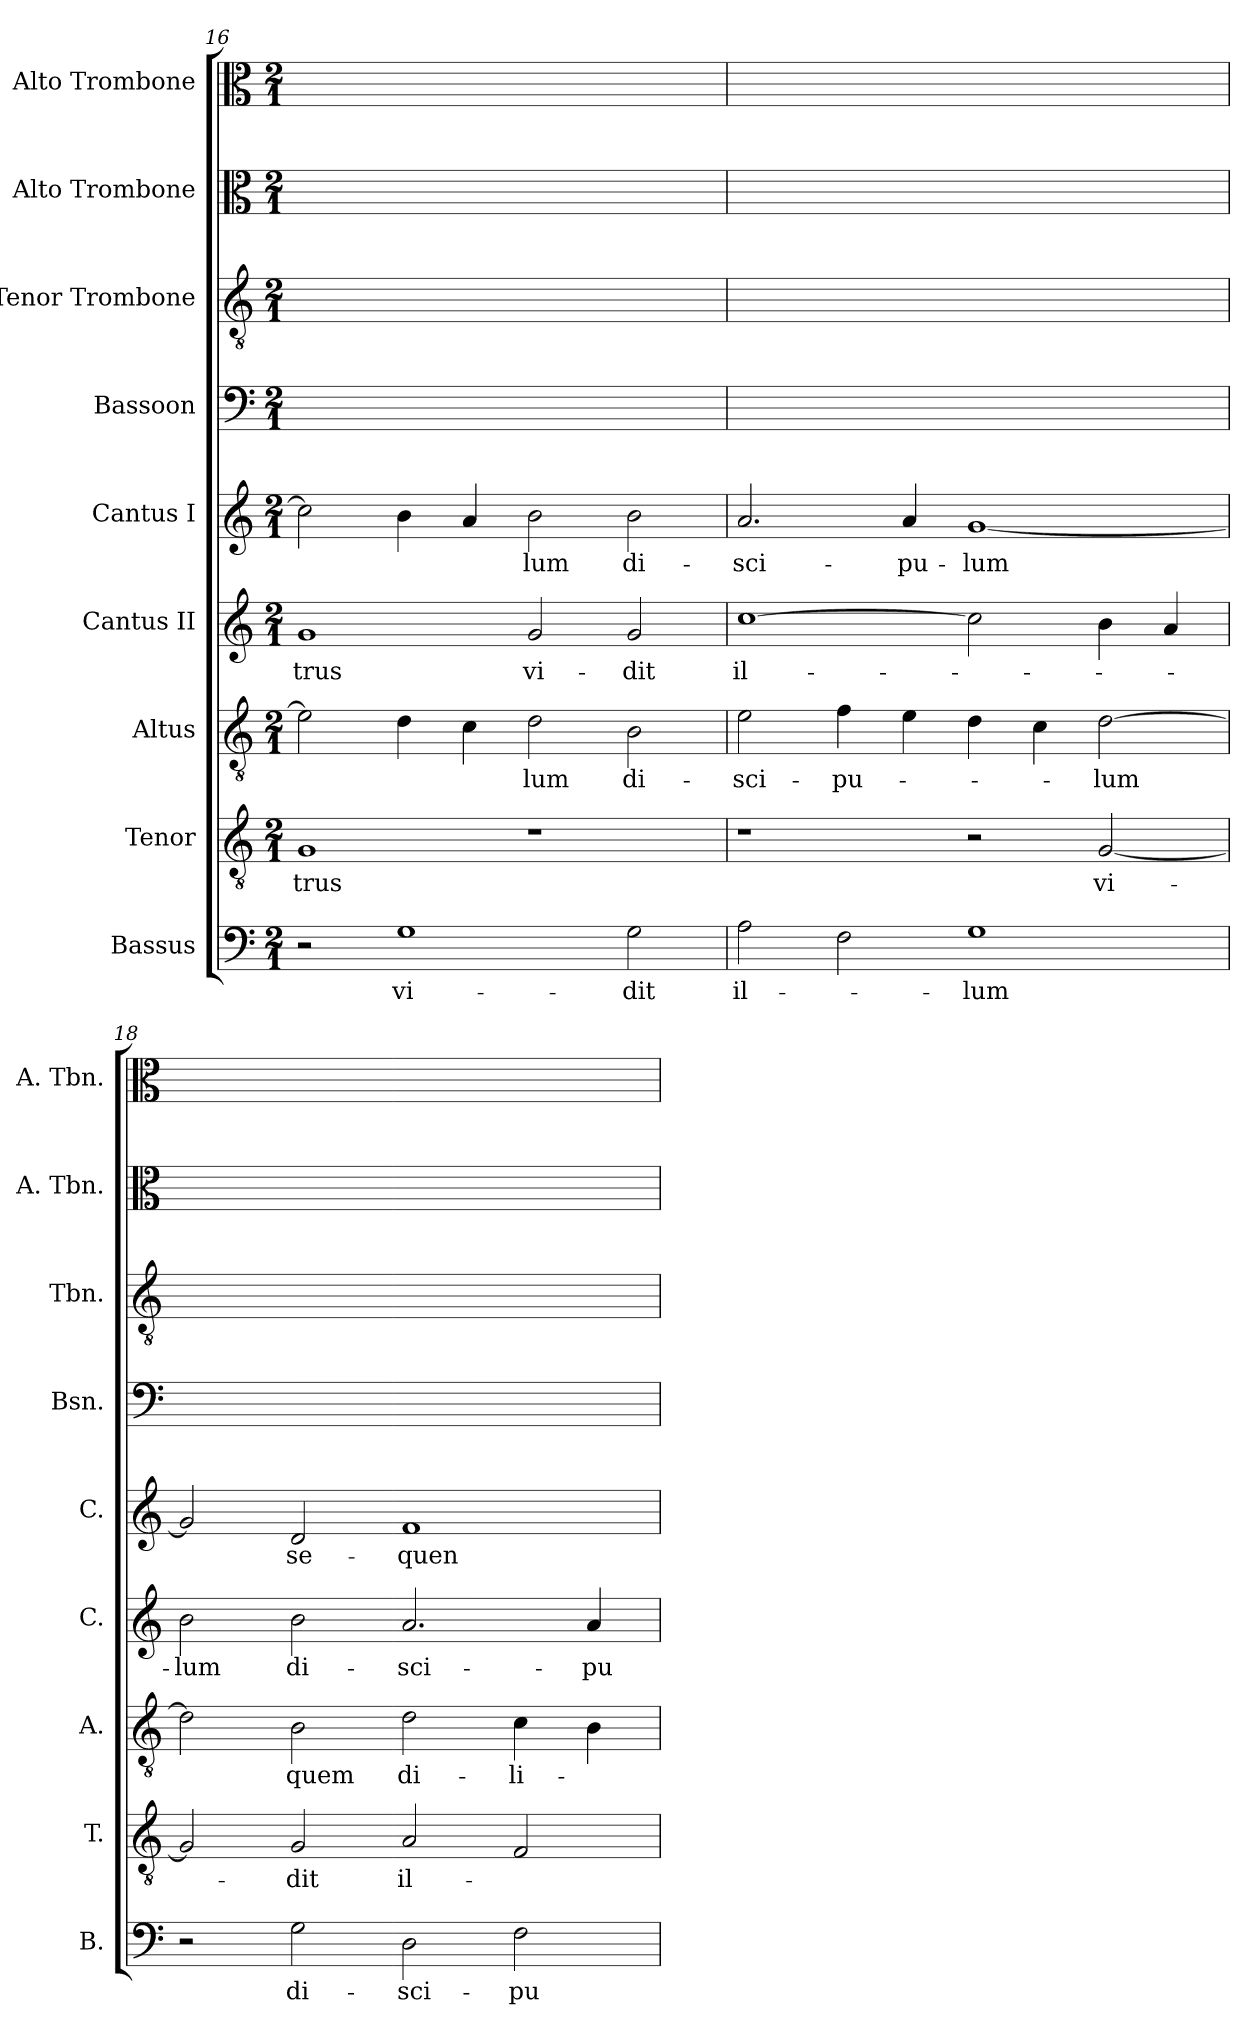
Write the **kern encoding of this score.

**kern	**text	**kern	**text	**kern	**text	**kern	**text	**kern	**text	**kern	**text	**kern	**text	**kern	**text	**kern	**text
*part9	*part9	*part8	*part8	*part7	*part7	*part6	*part6	*part5	*part5	*part4	*part4	*part3	*part3	*part2	*part2	*part1	*part1
*staff9	*staff9	*staff8	*staff8	*staff7	*staff7	*staff6	*staff6	*staff5	*staff5	*staff4	*staff4	*staff3	*staff3	*staff2	*staff2	*staff1	*staff1
*I"Bassus	*	*I"Tenor	*	*I"Altus	*	*I"Cantus II	*	*I"Cantus I	*	*I"Bassoon	*	*I"Tenor Trombone	*	*I"Alto Trombone	*	*I"Alto Trombone	*
*I'B.	*	*I'T.	*	*I'A.	*	*I'C.	*	*I'C.	*	*I'Bsn.	*	*I'Tbn.	*	*I'A. Tbn.	*	*I'A. Tbn.	*
!!LO:LB:g=z
*clefF4	*	*clefGv2	*	*clefGv2	*	*clefG2	*	*clefG2	*	*clefF4	*	*clefGv2	*	*clefC3	*	*clefC3	*
*	*	*ITrd7c12	*	*ITrd7c12	*	*	*	*	*	*	*	*	*	*	*	*	*
*k[]	*	*k[]	*	*k[]	*	*k[]	*	*k[]	*	*k[]	*	*k[]	*	*k[]	*	*k[]	*
*C:	*	*C:	*	*C:	*	*C:	*	*C:	*	*C:	*	*C:	*	*C:	*	*C:	*
*M2/1	*	*M2/1	*	*M2/1	*	*M2/1	*	*M2/1	*	*M2/1	*	*M2/1	*	*M2/1	*	*M2/1	*
=16	=16	=16	=16	=16	=16	=16	=16	=16	=16	=16	=16	=16	=16	=16	=16	=16	=16
!	!	!	!LO:LY:b	!	!	!	!LO:LY:b	!	!	!	!	!	!	!	!	!	!
2r	.	1GG	-trus	2E\]	.	1g	-trus	2cc\]	.	2ryy	.	1GGyy	-trus	1gyy	-trus	2cc\yy]	.
!	!LO:LY:b	!	!	!	!	!	!	!	!	!	!	!	!	!	!	!	!
1G	vi-	.	.	4D\	.	.	.	4b\	.	1Gyy	vi-	.	.	.	.	4b\yy	.
.	.	.	.	4C\	.	.	.	4a/	.	.	.	.	.	.	.	4a\yy	.
!	!	!	!	!	!LO:LY:b	!	!LO:LY:b	!	!LO:LY:b	!	!	!	!	!	!	!	!
.	.	1r	.	2D\	-lum	2g/	vi-	2b\	-lum	.	.	1ryy	.	2g\yy	vi-	2b\yy	-lum
!	!LO:LY:b	!	!	!	!LO:LY:b	!	!LO:LY:b	!	!LO:LY:b	!	!	!	!	!	!	!	!
2G\	-dit	.	.	2BB\	di-	2g/	-dit	2b\	di-	2G\yy	-dit	.	.	2g\yy	-dit	2b\yy	di-
=17	=17	=17	=17	=17	=17	=17	=17	=17	=17	=17	=17	=17	=17	=17	=17	=17	=17
!	!LO:LY:b	!	!	!	!LO:LY:b	!	!LO:LY:b	!	!LO:LY:b	!	!	!	!	!	!	!	!
2A\	il-	1r	.	2E\	-sci-	[>1cc	il-	2.a/	-sci-	2A\yy	il-	1ryy	.	[>1ccyy	il-	2.a\yy	-sci-
!	!	!	!	!	!LO:LY:b	!	!	!	!	!	!	!	!	!	!	!	!
2F\	.	.	.	4F\	-pu-	.	.	.	.	2F\yy	.	.	.	.	.	.	.
!	!	!	!	!	!	!	!	!	!LO:LY:b	!	!	!	!	!	!	!	!
.	.	.	.	4E\	.	.	.	4a/	-pu-	.	.	.	.	.	.	4a\yy	-pu-
!	!LO:LY:b	!	!	!	!	!	!	!	!LO:LY:b	!	!	!	!	!	!	!	!
1G	-lum	2r	.	4D\	.	2cc\]	.	[<1g	-lum	1Gyy	-lum	2ryy	.	2cc\yy]	.	[>1gyy	-lum
.	.	.	.	4C\	.	.	.	.	.	.	.	.	.	.	.	.	.
!	!	!	!LO:LY:b	!	!LO:LY:b	!	!	!	!	!	!	!	!	!	!	!	!
.	.	[<2GG/	vi-	[>2D\	-lum	4b\	.	.	.	.	.	[<2GG/yy	vi-	4b\yy	.	.	.
.	.	.	.	.	.	4a/	.	.	.	.	.	.	.	4a\yy	.	.	.
=18	=18	=18	=18	=18	=18	=18	=18	=18	=18	=18	=18	=18	=18	=18	=18	=18	=18
!	!	!	!	!	!	!	!LO:LY:b	!	!	!	!	!	!	!	!	!	!
2r	.	2GG/]	.	2D\]	.	2b\	-lum	2g/]	.	2ryy	.	2GG/yy]	.	2b\yy	-lum	2g\yy]	.
!	!LO:LY:b	!	!LO:LY:b	!	!LO:LY:b	!	!LO:LY:b	!	!LO:LY:b	!	!	!	!	!	!	!	!
2G\	di-	2GG/	-dit	2BB\	quem	2b\	di-	2d/	se-	2G\yy	di-	2GG/yy	-dit	2b\yy	di-	2d\yy	se-
!	!LO:LY:b	!	!LO:LY:b	!	!LO:LY:b	!	!LO:LY:b	!	!LO:LY:b	!	!	!	!	!	!	!	!
2D\	-sci-	2AA/	il-	2D\	di-	2.a/	-sci-	1f	-quen-	2D\yy	-sci-	2AA/yy	il-	2.a\yy	-sci-	1fyy	-quen-
!	!LO:LY:b	!	!	!	!LO:LY:b	!	!	!	!	!	!	!	!	!	!	!	!
2F\	-pu-	2FF/	.	4C\	-li-	.	.	.	.	2F\yy	-pu-	2FF/yy	.	.	.	.	.
!	!	!	!	!	!	!	!LO:LY:b	!	!	!	!	!	!	!	!	!	!
.	.	.	.	4BB\	.	4a/	-pu-	.	.	.	.	.	.	4a\yy	-pu-	.	.
=	=	=	=	=	=	=	=	=	=	=	=	=	=	=	=	=	=
*-	*-	*-	*-	*-	*-	*-	*-	*-	*-	*-	*-	*-	*-	*-	*-	*-	*-
